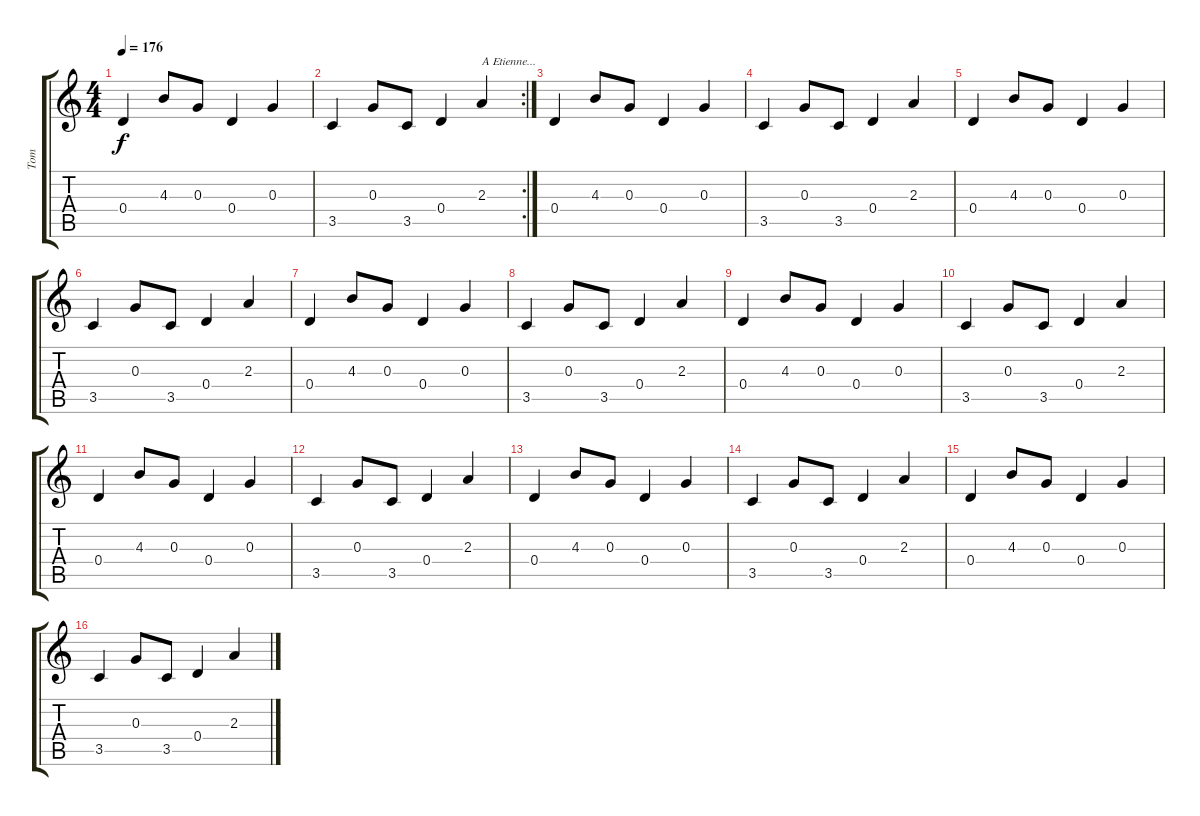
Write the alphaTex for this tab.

\track ("Tom" "Tom") {instrument electricguitarclean}
\staff {score tabs}
\tuning (E4 B3 G3 D3 A2 E2) {hide}
\ts (4 4)
\tempo 176
\clef g2
\ks c
0.4.4{dy f instrument electricguitarclean} 4.3.8 0.3.8 0.4.4 0.3.4 |
\rc 2
3.5.4 0.3.8 3.5.8 0.4.4 2.3.4{txt "A Etienne..."} |
0.4.4 4.3.8 0.3.8 0.4.4 0.3.4 |
3.5.4 0.3.8 3.5.8 0.4.4 2.3.4 |
0.4.4 4.3.8 0.3.8 0.4.4 0.3.4 |
3.5.4 0.3.8 3.5.8 0.4.4 2.3.4 |
0.4.4 4.3.8 0.3.8 0.4.4 0.3.4 |
3.5.4 0.3.8 3.5.8 0.4.4 2.3.4 |
0.4.4 4.3.8 0.3.8 0.4.4 0.3.4 |
3.5.4 0.3.8 3.5.8 0.4.4 2.3.4 |
0.4.4 4.3.8 0.3.8 0.4.4 0.3.4 |
3.5.4 0.3.8 3.5.8 0.4.4 2.3.4 |
0.4.4 4.3.8 0.3.8 0.4.4 0.3.4 |
3.5.4 0.3.8 3.5.8 0.4.4 2.3.4 |
0.4.4 4.3.8 0.3.8 0.4.4 0.3.4 |
3.5.4 0.3.8 3.5.8 0.4.4 2.3.4
